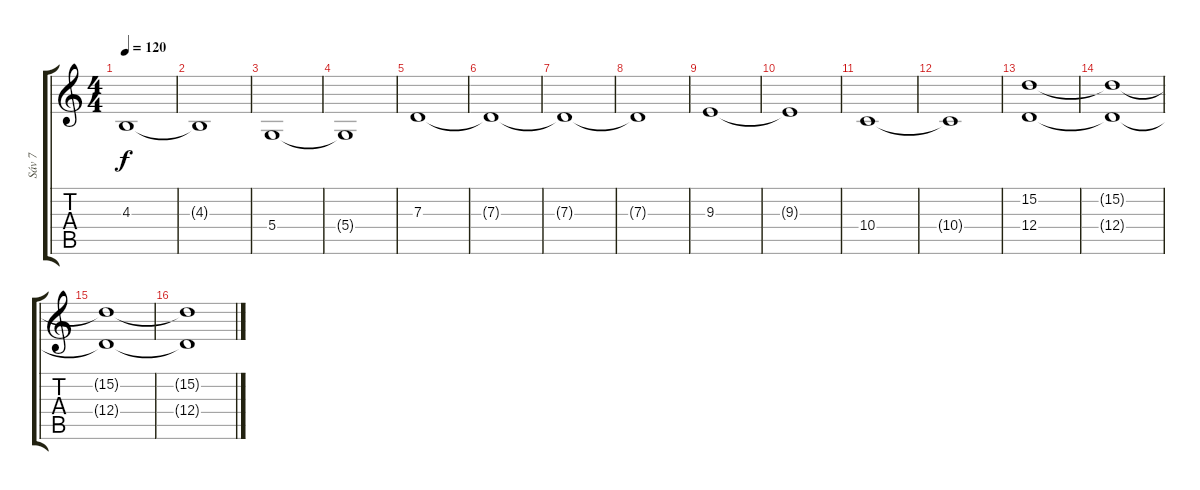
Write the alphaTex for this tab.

\track ("Sáv 7" "Sáv 7") {instrument stringensemble2}
\staff {score tabs}
\tuning (E4 B3 G3 D3 A2 E2) {hide}
\ts (4 4)
\tempo 120
\clef g2
\ks c
4.3.1{dy f} |
4.3{t}.1 |
5.4.1 |
5.4{t}.1 |
7.3.1 |
7.3{t}.1 |
7.3{t}.1 |
7.3{t}.1 |
9.3.1 |
9.3{t}.1 |
10.4.1 |
10.4{t}.1 |
(15.2 12.4).1 |
(15.2{t} 12.4{t}).1 |
(15.2{t} 12.4{t}).1 |
(15.2{t} 12.4{t}).1
